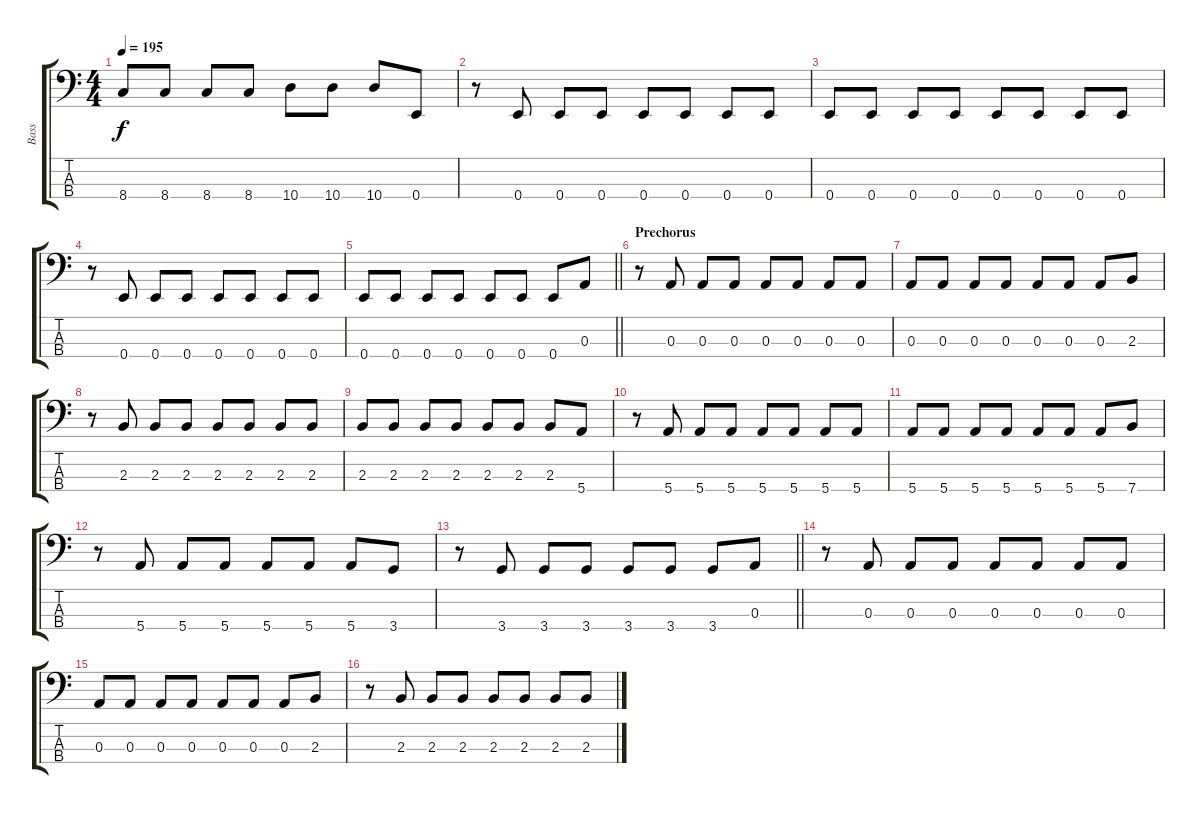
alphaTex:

\track ("Bass" "Bass") {instrument electricbassfinger}
\staff {score tabs}
\tuning (G2 D2 A1 E1) {hide}
\ts (4 4)
\tempo 195
\clef f4
\ks c
8.4.8{dy f} 8.4.8 8.4.8 8.4.8 10.4.8 10.4.8 10.4.8 0.4.8 |
r.8 0.4.8 0.4.8 0.4.8 0.4.8 0.4.8 0.4.8 0.4.8 |
0.4.8 0.4.8 0.4.8 0.4.8 0.4.8 0.4.8 0.4.8 0.4.8 |
r.8 0.4.8 0.4.8 0.4.8 0.4.8 0.4.8 0.4.8 0.4.8 |
\barLineRight lightlight
0.4.8 0.4.8 0.4.8 0.4.8 0.4.8 0.4.8 0.4.8 0.3.8 |
\section ("" "Prechorus")
r.8 0.3.8 0.3.8 0.3.8 0.3.8 0.3.8 0.3.8 0.3.8 |
0.3.8 0.3.8 0.3.8 0.3.8 0.3.8 0.3.8 0.3.8 2.3.8 |
r.8 2.3.8 2.3.8 2.3.8 2.3.8 2.3.8 2.3.8 2.3.8 |
2.3.8 2.3.8 2.3.8 2.3.8 2.3.8 2.3.8 2.3.8 5.4.8 |
r.8 5.4.8 5.4.8 5.4.8 5.4.8 5.4.8 5.4.8 5.4.8 |
5.4.8 5.4.8 5.4.8 5.4.8 5.4.8 5.4.8 5.4.8 7.4.8 |
r.8 5.4.8 5.4.8 5.4.8 5.4.8 5.4.8 5.4.8 3.4.8 |
\barLineRight lightlight
r.8 3.4.8 3.4.8 3.4.8 3.4.8 3.4.8 3.4.8 0.3.8 |
r.8 0.3.8 0.3.8 0.3.8 0.3.8 0.3.8 0.3.8 0.3.8 |
0.3.8 0.3.8 0.3.8 0.3.8 0.3.8 0.3.8 0.3.8 2.3.8 |
r.8 2.3.8 2.3.8 2.3.8 2.3.8 2.3.8 2.3.8 2.3.8
